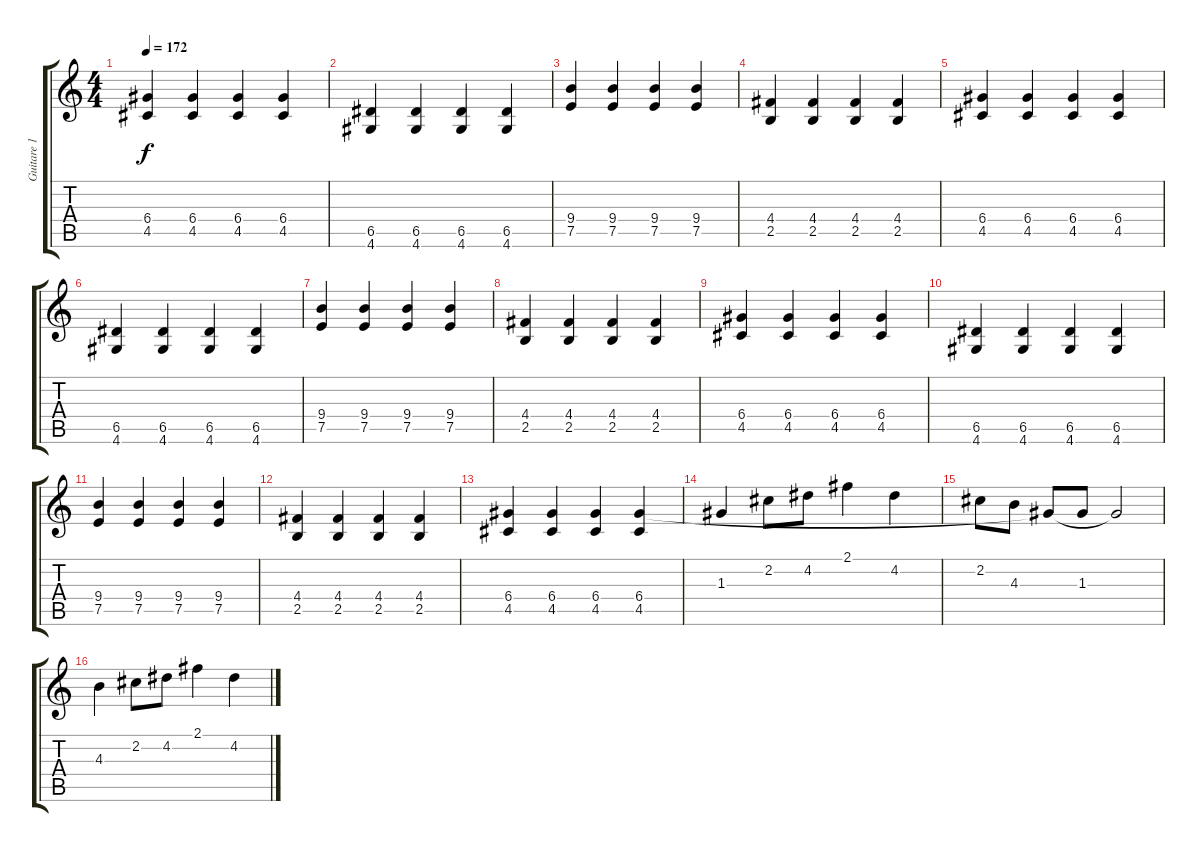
\track ("Guitare 1" "Guitare 1") {instrument overdrivenguitar}
\staff {score tabs}
\tuning (E4 B3 G3 D3 A2 E2) {hide}
\ts (4 4)
\tempo 172
\clef g2
\ks c
(6.4 4.5).4{dy f} (6.4 4.5).4 (6.4 4.5).4 (6.4 4.5).4 |
(6.5 4.6).4 (6.5 4.6).4 (6.5 4.6).4 (6.5 4.6).4 |
(9.4 7.5).4 (9.4 7.5).4 (9.4 7.5).4 (9.4 7.5).4 |
(4.4 2.5).4 (4.4 2.5).4 (4.4 2.5).4 (4.4 2.5).4 |
(6.4 4.5).4 (6.4 4.5).4 (6.4 4.5).4 (6.4 4.5).4 |
(6.5 4.6).4 (6.5 4.6).4 (6.5 4.6).4 (6.5 4.6).4 |
(9.4 7.5).4 (9.4 7.5).4 (9.4 7.5).4 (9.4 7.5).4 |
(4.4 2.5).4 (4.4 2.5).4 (4.4 2.5).4 (4.4 2.5).4 |
(6.4 4.5).4 (6.4 4.5).4 (6.4 4.5).4 (6.4 4.5).4 |
(6.5 4.6).4 (6.5 4.6).4 (6.5 4.6).4 (6.5 4.6).4 |
(9.4 7.5).4 (9.4 7.5).4 (9.4 7.5).4 (9.4 7.5).4 |
(4.4 2.5).4 (4.4 2.5).4 (4.4 2.5).4 (4.4 2.5).4 |
(6.4 4.5).4 (6.4 4.5).4 (6.4 4.5).4 (6.4 4.5).4 |
1.3.4 2.2.8 4.2.8 2.1.4 4.2.4 |
2.2.8 4.3.8 6.4{t}.8 1.3.8 6.4{t}.2 |
4.3.4 2.2.8 4.2.8 2.1.4 4.2.4
